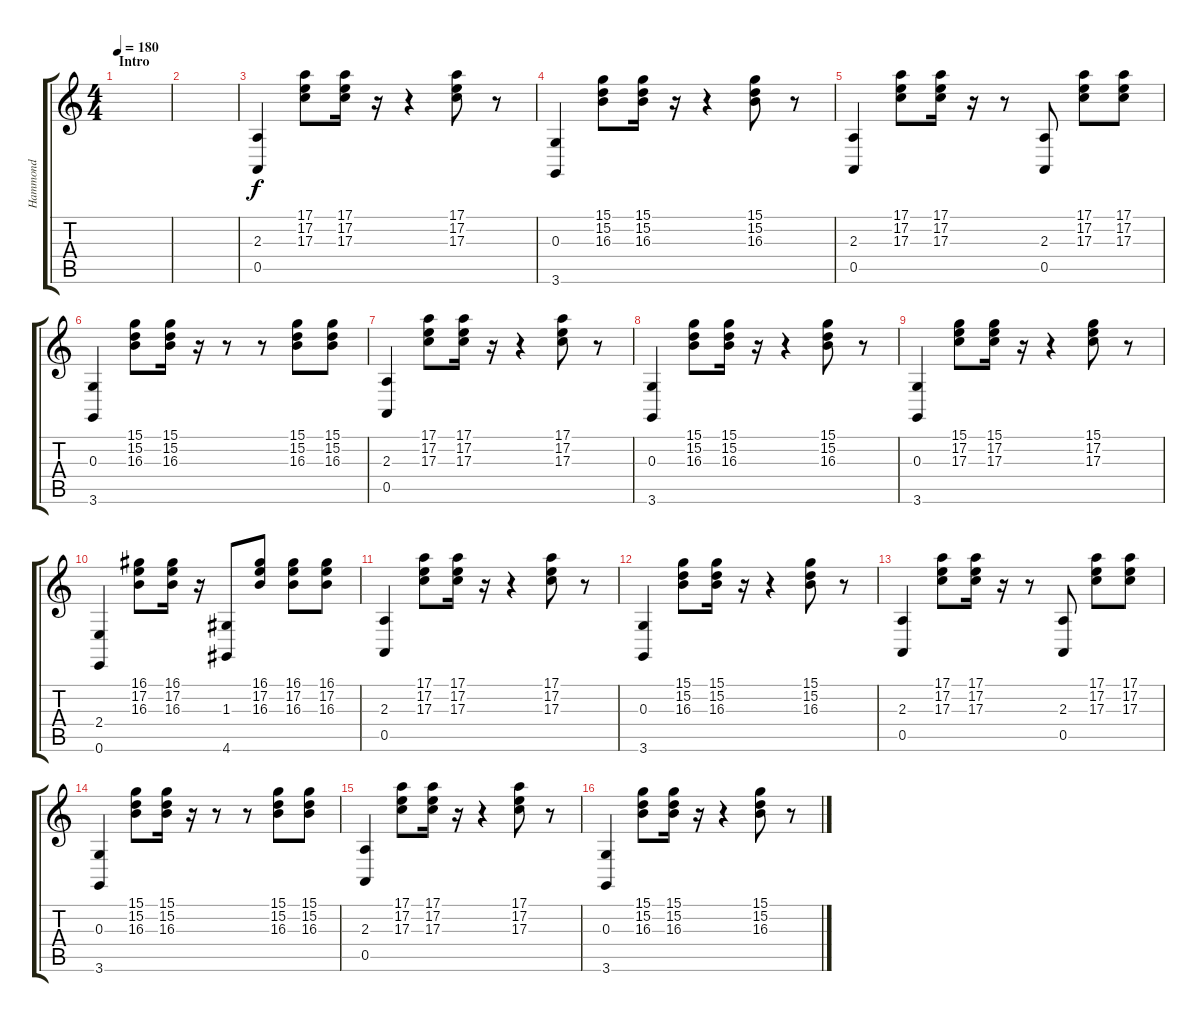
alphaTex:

\track ("Hammond" "Hammond") {instrument drawbarorgan}
\staff {score tabs}
\tuning (E4 B3 G3 D3 A2 E2) {hide}
\ts (4 4)
\section ("" "Intro")
\tempo 180
\clef g2
\ks c
|
|
(2.3 0.5).4 (17.1 17.2 17.3).8 (17.1 17.2 17.3).16 r.16 r.4 (17.1 17.2 17.3).8 r.8 |
(0.3 3.6).4 (15.1 15.2 16.3).8 (15.1 15.2 16.3).16 r.16 r.4 (15.1 15.2 16.3).8 r.8 |
(2.3 0.5).4 (17.1 17.2 17.3).8 (17.1 17.2 17.3).16 r.16 r.8 (2.3 0.5).8 (17.1 17.2 17.3).8 (17.1 17.2 17.3).8 |
(0.3 3.6).4 (15.1 15.2 16.3).8 (15.1 15.2 16.3).16 r.16 r.8 r.8 (15.1 15.2 16.3).8 (15.1 15.2 16.3).8 |
(2.3 0.5).4 (17.1 17.2 17.3).8 (17.1 17.2 17.3).16 r.16 r.4 (17.1 17.2 17.3).8 r.8 |
(0.3 3.6).4 (15.1 15.2 16.3).8 (15.1 15.2 16.3).16 r.16 r.4 (15.1 15.2 16.3).8 r.8 |
(0.3 3.6).4 (15.1 17.2 17.3).8 (15.1 17.2 17.3).16 r.16 r.4 (15.1 17.2 17.3).8 r.8 |
(2.4 0.6).4 (16.1 17.2 16.3).8 (16.1 17.2 16.3).16 r.16 (1.3 4.6).8 (16.1 17.2 16.3).8 (16.1 17.2 16.3).8 (16.1 17.2 16.3).8 |
(2.3 0.5).4 (17.1 17.2 17.3).8 (17.1 17.2 17.3).16 r.16 r.4 (17.1 17.2 17.3).8 r.8 |
(0.3 3.6).4 (15.1 15.2 16.3).8 (15.1 15.2 16.3).16 r.16 r.4 (15.1 15.2 16.3).8 r.8 |
(2.3 0.5).4 (17.1 17.2 17.3).8 (17.1 17.2 17.3).16 r.16 r.8 (2.3 0.5).8 (17.1 17.2 17.3).8 (17.1 17.2 17.3).8 |
(0.3 3.6).4 (15.1 15.2 16.3).8 (15.1 15.2 16.3).16 r.16 r.8 r.8 (15.1 15.2 16.3).8 (15.1 15.2 16.3).8 |
(2.3 0.5).4 (17.1 17.2 17.3).8 (17.1 17.2 17.3).16 r.16 r.4 (17.1 17.2 17.3).8 r.8 |
(0.3 3.6).4 (15.1 15.2 16.3).8 (15.1 15.2 16.3).16 r.16 r.4 (15.1 15.2 16.3).8 r.8
